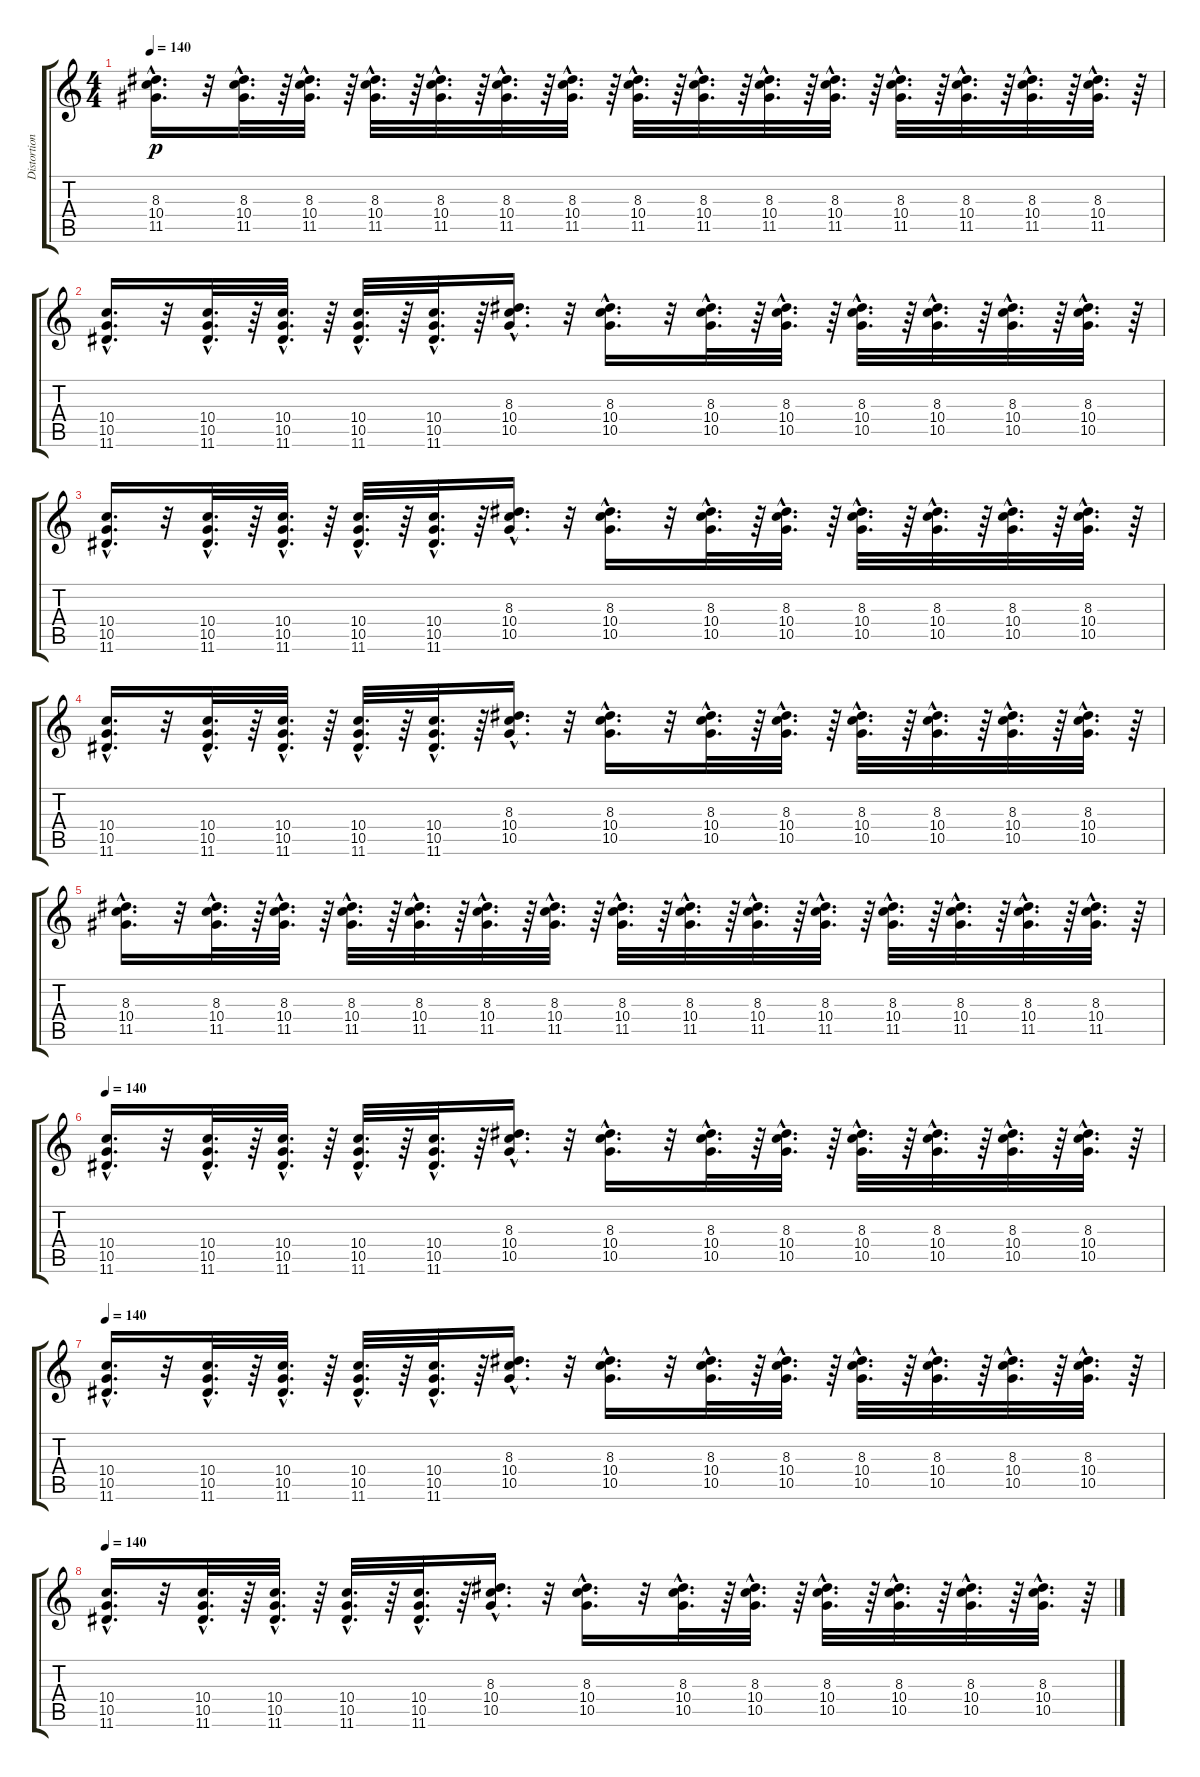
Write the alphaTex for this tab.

\track ("Distortion" "Distortion") {instrument distortionguitar}
\staff {score tabs}
\tuning (E4 B3 G3 D3 A2 E2) {hide}
\ts (4 4)
\tempo 140
\clef g2
\ks c
(8.3{hac} 10.4{hac} 11.5{hac}).16{d dy p} r.32 (8.3{hac} 10.4{hac} 11.5{hac}).32{d} r.64 (8.3{hac} 10.4{hac} 11.5{hac}).32{d} r.64 (8.3{hac} 10.4{hac} 11.5{hac}).32{d} r.64 (8.3{hac} 10.4{hac} 11.5{hac}).32{d} r.64 (8.3{hac} 10.4{hac} 11.5{hac}).32{d} r.64 (8.3{hac} 10.4{hac} 11.5{hac}).32{d} r.64 (8.3{hac} 10.4{hac} 11.5{hac}).32{d} r.64 (8.3{hac} 10.4{hac} 11.5{hac}).32{d} r.64 (8.3{hac} 10.4{hac} 11.5{hac}).32{d} r.64 (8.3{hac} 10.4{hac} 11.5{hac}).32{d} r.64 (8.3{hac} 10.4{hac} 11.5{hac}).32{d} r.64 (8.3{hac} 10.4{hac} 11.5{hac}).32{d} r.64 (8.3{hac} 10.4{hac} 11.5{hac}).32{d} r.64 (8.3{hac} 10.4{hac} 11.5{hac}).32{d} r.64 |
(10.4{hac} 10.5{hac} 11.6{hac}).16{d} r.32 (10.4{hac} 10.5{hac} 11.6{hac}).32{d} r.64 (10.4{hac} 10.5{hac} 11.6{hac}).32{d} r.64 (10.4{hac} 10.5{hac} 11.6{hac}).32{d} r.64 (10.4{hac} 10.5{hac} 11.6{hac}).32{d} r.64 (8.3{hac} 10.4{hac} 10.5{hac}).16{d} r.32 (8.3{hac} 10.4{hac} 10.5{hac}).16{d} r.32 (8.3{hac} 10.4{hac} 10.5{hac}).32{d} r.64 (8.3{hac} 10.4{hac} 10.5{hac}).32{d} r.64 (8.3{hac} 10.4{hac} 10.5{hac}).32{d} r.64 (8.3{hac} 10.4{hac} 10.5{hac}).32{d} r.64 (8.3{hac} 10.4{hac} 10.5{hac}).32{d} r.64 (8.3{hac} 10.4{hac} 10.5{hac}).32{d} r.64 |
(10.4{hac} 10.5{hac} 11.6{hac}).16{d} r.32 (10.4{hac} 10.5{hac} 11.6{hac}).32{d} r.64 (10.4{hac} 10.5{hac} 11.6{hac}).32{d} r.64 (10.4{hac} 10.5{hac} 11.6{hac}).32{d} r.64 (10.4{hac} 10.5{hac} 11.6{hac}).32{d} r.64 (8.3{hac} 10.4{hac} 10.5{hac}).16{d} r.32 (8.3{hac} 10.4{hac} 10.5{hac}).16{d} r.32 (8.3{hac} 10.4{hac} 10.5{hac}).32{d} r.64 (8.3{hac} 10.4{hac} 10.5{hac}).32{d} r.64 (8.3{hac} 10.4{hac} 10.5{hac}).32{d} r.64 (8.3{hac} 10.4{hac} 10.5{hac}).32{d} r.64 (8.3{hac} 10.4{hac} 10.5{hac}).32{d} r.64 (8.3{hac} 10.4{hac} 10.5{hac}).32{d} r.64 |
(10.4{hac} 10.5{hac} 11.6{hac}).16{d} r.32 (10.4{hac} 10.5{hac} 11.6{hac}).32{d} r.64 (10.4{hac} 10.5{hac} 11.6{hac}).32{d} r.64 (10.4{hac} 10.5{hac} 11.6{hac}).32{d} r.64 (10.4{hac} 10.5{hac} 11.6{hac}).32{d} r.64 (8.3{hac} 10.4{hac} 10.5{hac}).16{d} r.32 (8.3{hac} 10.4{hac} 10.5{hac}).16{d} r.32 (8.3{hac} 10.4{hac} 10.5{hac}).32{d} r.64 (8.3{hac} 10.4{hac} 10.5{hac}).32{d} r.64 (8.3{hac} 10.4{hac} 10.5{hac}).32{d} r.64 (8.3{hac} 10.4{hac} 10.5{hac}).32{d} r.64 (8.3{hac} 10.4{hac} 10.5{hac}).32{d} r.64 (8.3{hac} 10.4{hac} 10.5{hac}).32{d} r.64 |
(8.3{hac} 10.4{hac} 11.5{hac}).16{d} r.32 (8.3{hac} 10.4{hac} 11.5{hac}).32{d} r.64 (8.3{hac} 10.4{hac} 11.5{hac}).32{d} r.64 (8.3{hac} 10.4{hac} 11.5{hac}).32{d} r.64 (8.3{hac} 10.4{hac} 11.5{hac}).32{d} r.64 (8.3{hac} 10.4{hac} 11.5{hac}).32{d} r.64 (8.3{hac} 10.4{hac} 11.5{hac}).32{d} r.64 (8.3{hac} 10.4{hac} 11.5{hac}).32{d} r.64 (8.3{hac} 10.4{hac} 11.5{hac}).32{d} r.64 (8.3{hac} 10.4{hac} 11.5{hac}).32{d} r.64 (8.3{hac} 10.4{hac} 11.5{hac}).32{d} r.64 (8.3{hac} 10.4{hac} 11.5{hac}).32{d} r.64 (8.3{hac} 10.4{hac} 11.5{hac}).32{d} r.64 (8.3{hac} 10.4{hac} 11.5{hac}).32{d} r.64 (8.3{hac} 10.4{hac} 11.5{hac}).32{d} r.64 |
\tempo 140
(10.4{hac} 10.5{hac} 11.6{hac}).16{d} r.32 (10.4{hac} 10.5{hac} 11.6{hac}).32{d} r.64 (10.4{hac} 10.5{hac} 11.6{hac}).32{d} r.64 (10.4{hac} 10.5{hac} 11.6{hac}).32{d} r.64 (10.4{hac} 10.5{hac} 11.6{hac}).32{d} r.64 (8.3{hac} 10.4{hac} 10.5{hac}).16{d} r.32 (8.3{hac} 10.4{hac} 10.5{hac}).16{d} r.32 (8.3{hac} 10.4{hac} 10.5{hac}).32{d} r.64 (8.3{hac} 10.4{hac} 10.5{hac}).32{d} r.64 (8.3{hac} 10.4{hac} 10.5{hac}).32{d} r.64 (8.3{hac} 10.4{hac} 10.5{hac}).32{d} r.64 (8.3{hac} 10.4{hac} 10.5{hac}).32{d} r.64 (8.3{hac} 10.4{hac} 10.5{hac}).32{d} r.64 |
\tempo 140
(10.4{hac} 10.5{hac} 11.6{hac}).16{d} r.32 (10.4{hac} 10.5{hac} 11.6{hac}).32{d} r.64 (10.4{hac} 10.5{hac} 11.6{hac}).32{d} r.64 (10.4{hac} 10.5{hac} 11.6{hac}).32{d} r.64 (10.4{hac} 10.5{hac} 11.6{hac}).32{d} r.64 (8.3{hac} 10.4{hac} 10.5{hac}).16{d} r.32 (8.3{hac} 10.4{hac} 10.5{hac}).16{d} r.32 (8.3{hac} 10.4{hac} 10.5{hac}).32{d} r.64 (8.3{hac} 10.4{hac} 10.5{hac}).32{d} r.64 (8.3{hac} 10.4{hac} 10.5{hac}).32{d} r.64 (8.3{hac} 10.4{hac} 10.5{hac}).32{d} r.64 (8.3{hac} 10.4{hac} 10.5{hac}).32{d} r.64 (8.3{hac} 10.4{hac} 10.5{hac}).32{d} r.64 |
\tempo 140
(10.4{hac} 10.5{hac} 11.6{hac}).16{d} r.32 (10.4{hac} 10.5{hac} 11.6{hac}).32{d} r.64 (10.4{hac} 10.5{hac} 11.6{hac}).32{d} r.64 (10.4{hac} 10.5{hac} 11.6{hac}).32{d} r.64 (10.4{hac} 10.5{hac} 11.6{hac}).32{d} r.64 (8.3{hac} 10.4{hac} 10.5{hac}).16{d} r.32 (8.3{hac} 10.4{hac} 10.5{hac}).16{d} r.32 (8.3{hac} 10.4{hac} 10.5{hac}).32{d} r.64 (8.3{hac} 10.4{hac} 10.5{hac}).32{d} r.64 (8.3{hac} 10.4{hac} 10.5{hac}).32{d} r.64 (8.3{hac} 10.4{hac} 10.5{hac}).32{d} r.64 (8.3{hac} 10.4{hac} 10.5{hac}).32{d} r.64 (8.3{hac} 10.4{hac} 10.5{hac}).32{d} r.64
